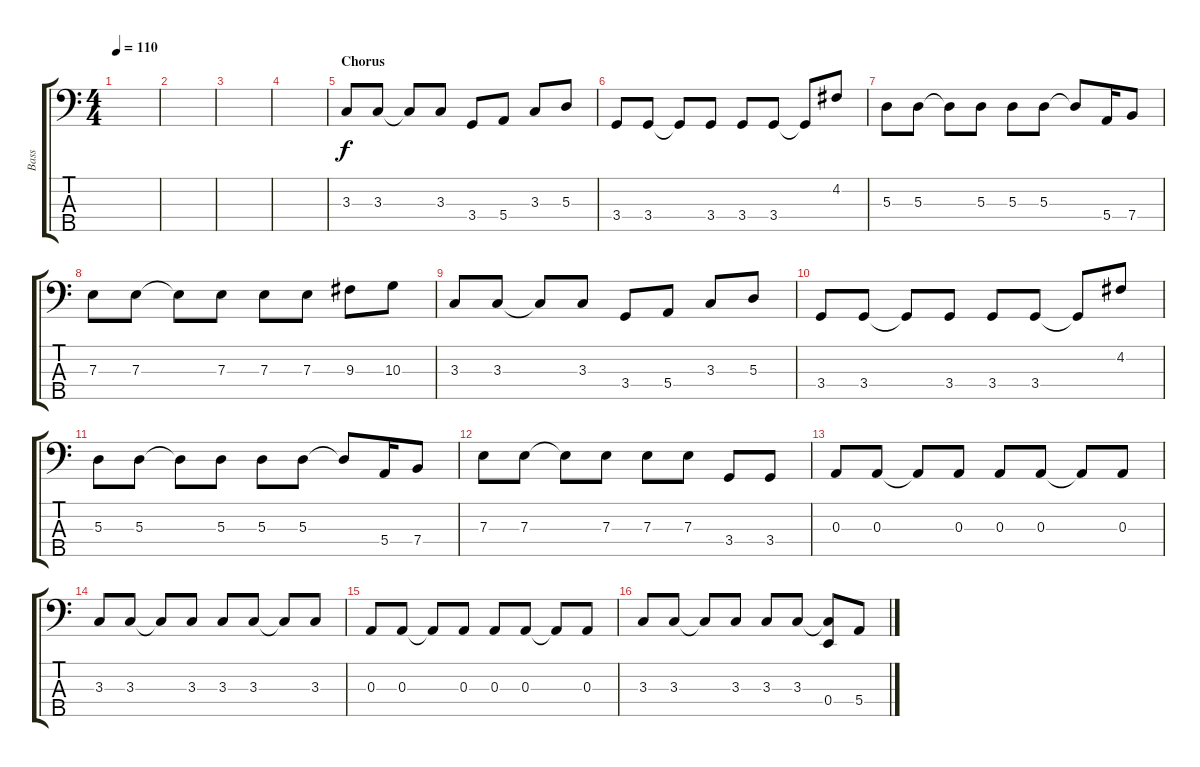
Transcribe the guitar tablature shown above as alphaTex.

\track ("Bass" "Bass") {instrument electricbassfinger}
\staff {score tabs}
\tuning (G2 D2 A1 E1 B0) {hide}
\ts (4 4)
\tempo 110
\clef f4
\ks c
|
|
|
|
\section ("" "Chorus")
3.3.8 3.3.8 3.3{t}.8 3.3.8 3.4.8 5.4.8 3.3.8 5.3.8 |
3.4.8 3.4.8 3.4{t}.8 3.4.8 3.4.8 3.4.8 3.4{t}.8 4.2.8 |
5.3.8 5.3.8 5.3{t}.8 5.3.8 5.3.8 5.3.8 5.3{t}.8 5.4.16 7.4.8 |
7.3.8 7.3.8 7.3{t}.8 7.3.8 7.3.8 7.3.8 9.3.8 10.3.8 |
3.3.8 3.3.8 3.3{t}.8 3.3.8 3.4.8 5.4.8 3.3.8 5.3.8 |
3.4.8 3.4.8 3.4{t}.8 3.4.8 3.4.8 3.4.8 3.4{t}.8 4.2.8 |
5.3.8 5.3.8 5.3{t}.8 5.3.8 5.3.8 5.3.8 5.3{t}.8 5.4.16 7.4.8 |
7.3.8 7.3.8 7.3{t}.8 7.3.8 7.3.8 7.3.8 3.4.8 3.4.8 |
0.3.8 0.3.8 0.3{t}.8 0.3.8 0.3.8 0.3.8 0.3{t}.8 0.3.8 |
3.3.8 3.3.8 3.3{t}.8 3.3.8 3.3.8 3.3.8 3.3{t}.8 3.3.8 |
0.3.8 0.3.8 0.3{t}.8 0.3.8 0.3.8 0.3.8 0.3{t}.8 0.3.8 |
3.3.8 3.3.8 3.3{t}.8 3.3.8 3.3.8 3.3.8 (3.3{t} 0.4).8 5.4.8
